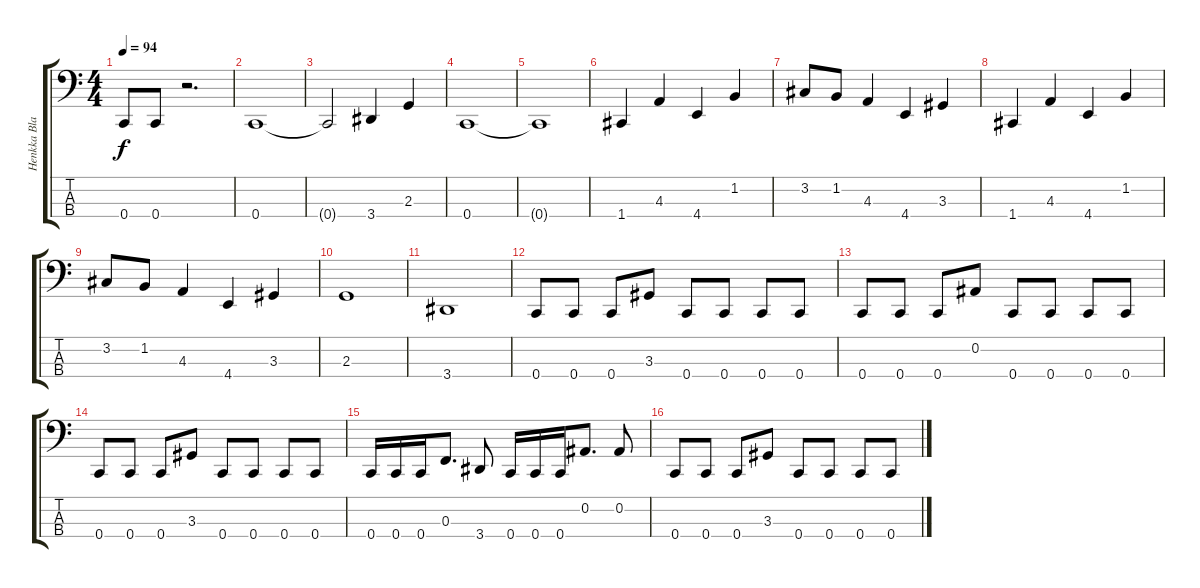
\track ("Henkka Blacksmith" "Henkka Bla") {instrument electricbasspick}
\staff {score tabs}
\tuning (Eb2 Bb1 F1 C1) {hide}
\ts (4 4)
\tempo 94
\clef f4
\ks c
0.4.8{dy f} 0.4.8 r.2{d} |
0.4.1 |
0.4{t}.2 3.4.4 2.3.4 |
0.4.1 |
0.4{t}.1 |
1.4.4 4.3.4 4.4.4 1.2.4 |
3.2.8 1.2.8 4.3.4 4.4.4 3.3.4 |
1.4.4 4.3.4 4.4.4 1.2.4 |
3.2.8 1.2.8 4.3.4 4.4.4 3.3.4 |
2.3.1 |
3.4.1 |
0.4.8 0.4.8 0.4.8 3.3.8 0.4.8 0.4.8 0.4.8 0.4.8 |
0.4.8 0.4.8 0.4.8 0.2.8 0.4.8 0.4.8 0.4.8 0.4.8 |
0.4.8 0.4.8 0.4.8 3.3.8 0.4.8 0.4.8 0.4.8 0.4.8 |
0.4.16 0.4.16 0.4.16 0.3.8{d} 3.4.8 0.4.16 0.4.16 0.4.16 0.2.8{d} 0.2.8 |
0.4.8 0.4.8 0.4.8 3.3.8 0.4.8 0.4.8 0.4.8 0.4.8
